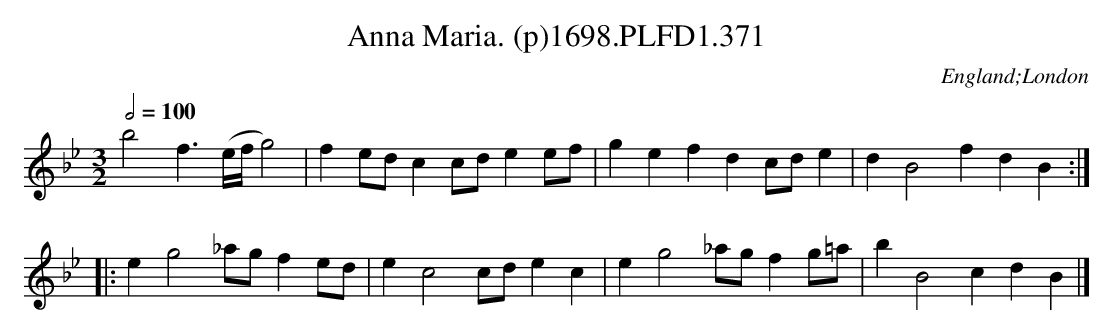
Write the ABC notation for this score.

X:1
T:Anna Maria. (p)1698.PLFD1.371
M:3/2
L:1/8
Q:1/2=100
O:England;London
K:Bb
b4f3(e/f/g4)|f2edc2cde2ef|g2e2f2d2cde2|d2B4f2d2B2:|
|:e2g4_agf2ed|e2c4cde2c2|e2g4_agf2g=a|b2B4c2d2B2|]
